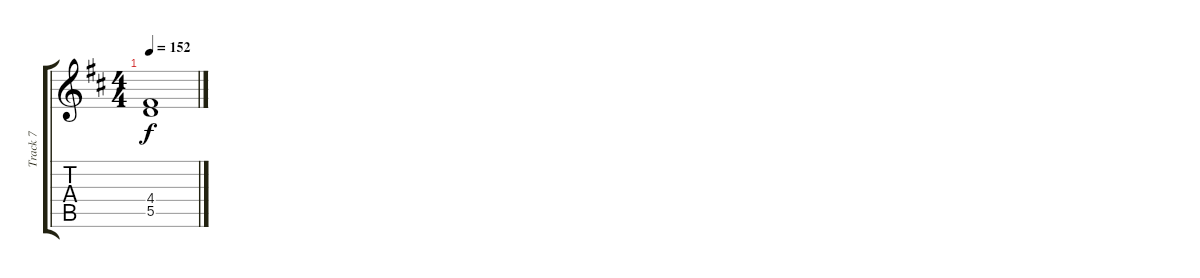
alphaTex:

\track ("Track 7" "Track 7") {instrument electricguitarjazz}
\staff {score tabs}
\tuning (E4 B3 G3 D3 A2 D2) {hide}
\ts (4 4)
\tempo 152
\clef g2
\ks d
(4.4{t} 5.5{t}).1{dy f}
